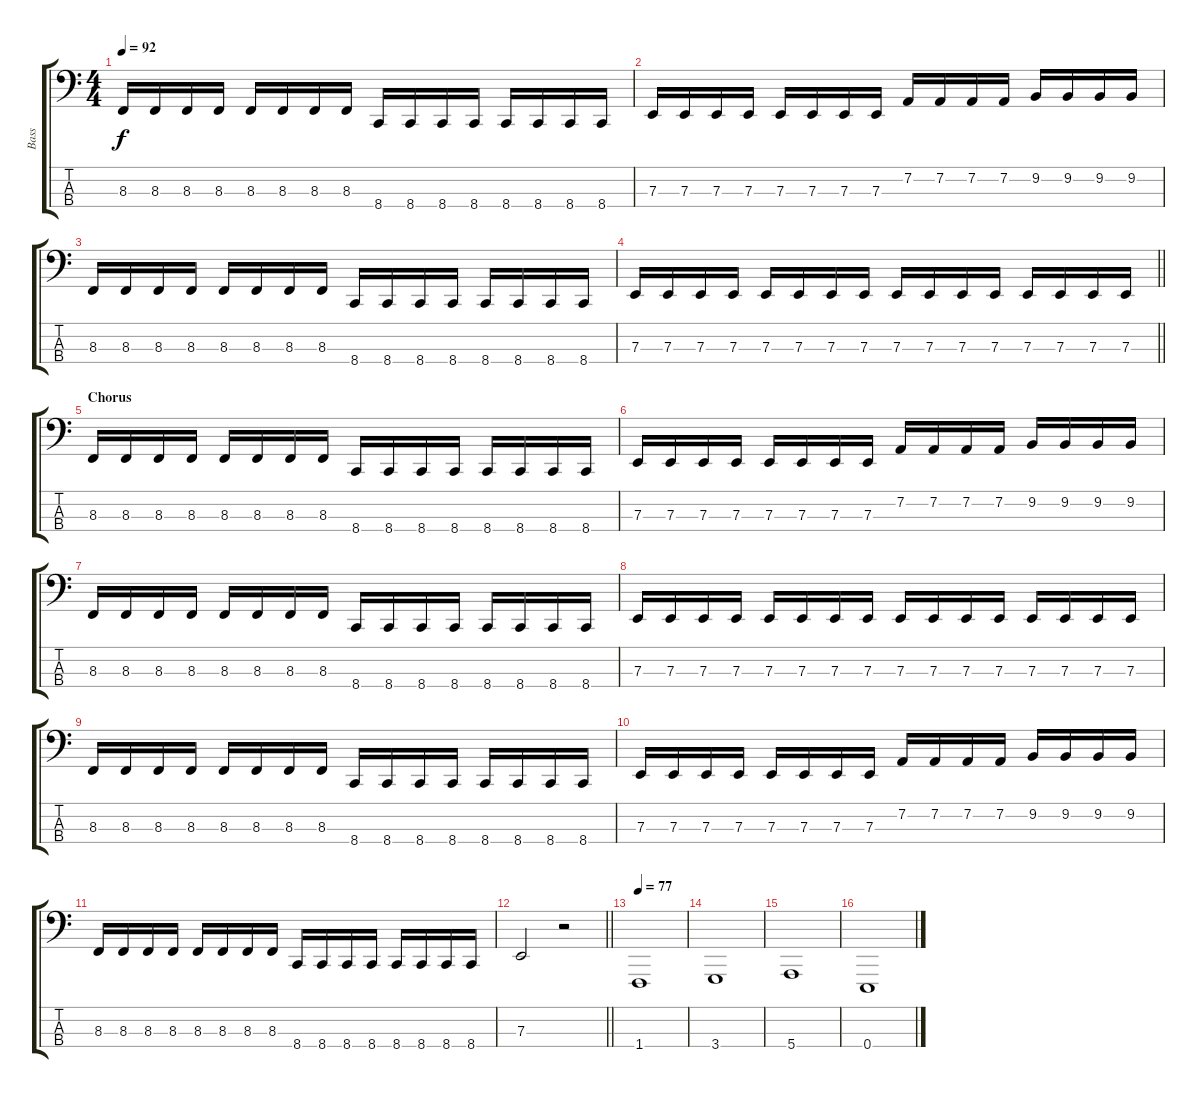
\track ("Bass" "Bass") {instrument lead8bassandlead}
\staff {score tabs}
\tuning (G2 D2 A1 E1) {hide}
\ts (4 4)
\tempo 92
\clef f4
\ks c
8.3.16{dy f} 8.3.16 8.3.16 8.3.16 8.3.16 8.3.16 8.3.16 8.3.16 8.4.16 8.4.16 8.4.16 8.4.16 8.4.16 8.4.16 8.4.16 8.4.16 |
7.3.16 7.3.16 7.3.16 7.3.16 7.3.16 7.3.16 7.3.16 7.3.16 7.2.16 7.2.16 7.2.16 7.2.16 9.2.16 9.2.16 9.2.16 9.2.16 |
8.3.16 8.3.16 8.3.16 8.3.16 8.3.16 8.3.16 8.3.16 8.3.16 8.4.16 8.4.16 8.4.16 8.4.16 8.4.16 8.4.16 8.4.16 8.4.16 |
\barLineRight lightlight
7.3.16 7.3.16 7.3.16 7.3.16 7.3.16 7.3.16 7.3.16 7.3.16 7.3.16 7.3.16 7.3.16 7.3.16 7.3.16 7.3.16 7.3.16 7.3.16 |
\section ("" "Chorus")
8.3.16 8.3.16 8.3.16 8.3.16 8.3.16 8.3.16 8.3.16 8.3.16 8.4.16 8.4.16 8.4.16 8.4.16 8.4.16 8.4.16 8.4.16 8.4.16 |
7.3.16 7.3.16 7.3.16 7.3.16 7.3.16 7.3.16 7.3.16 7.3.16 7.2.16 7.2.16 7.2.16 7.2.16 9.2.16 9.2.16 9.2.16 9.2.16 |
8.3.16 8.3.16 8.3.16 8.3.16 8.3.16 8.3.16 8.3.16 8.3.16 8.4.16 8.4.16 8.4.16 8.4.16 8.4.16 8.4.16 8.4.16 8.4.16 |
7.3.16 7.3.16 7.3.16 7.3.16 7.3.16 7.3.16 7.3.16 7.3.16 7.3.16 7.3.16 7.3.16 7.3.16 7.3.16 7.3.16 7.3.16 7.3.16 |
8.3.16 8.3.16 8.3.16 8.3.16 8.3.16 8.3.16 8.3.16 8.3.16 8.4.16 8.4.16 8.4.16 8.4.16 8.4.16 8.4.16 8.4.16 8.4.16 |
7.3.16 7.3.16 7.3.16 7.3.16 7.3.16 7.3.16 7.3.16 7.3.16 7.2.16 7.2.16 7.2.16 7.2.16 9.2.16 9.2.16 9.2.16 9.2.16 |
8.3.16 8.3.16 8.3.16 8.3.16 8.3.16 8.3.16 8.3.16 8.3.16 8.4.16 8.4.16 8.4.16 8.4.16 8.4.16 8.4.16 8.4.16 8.4.16 |
\barLineRight lightlight
7.3.2 r.2 |
\section ("" "")
\tempo 77
1.4.1{volume 16 instrument electricbassfinger} |
3.4.1 |
5.4.1 |
0.4.1
